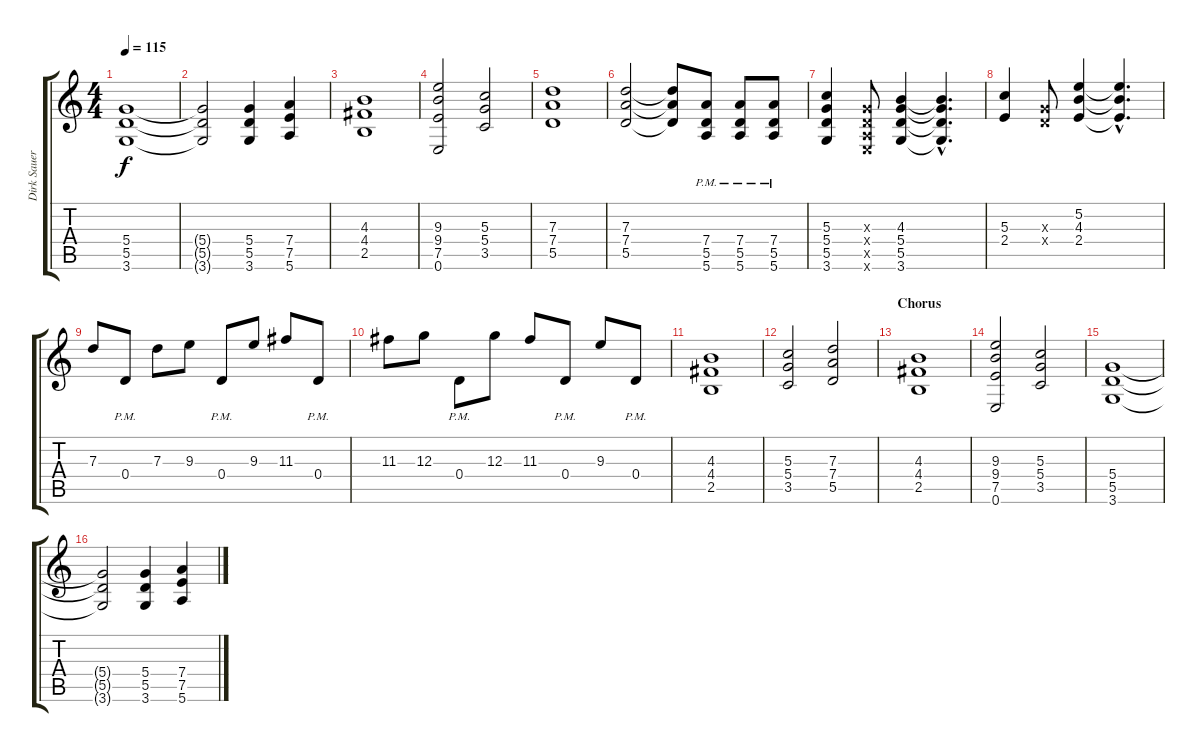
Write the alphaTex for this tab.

\track ("Dirk Sauer" "Dirk Sauer") {instrument distortionguitar}
\staff {score tabs}
\tuning (E4 B3 G3 D3 A2 E2) {hide}
\ts (4 4)
\tempo 115
\clef g2
\ks c
(5.4 5.5 3.6).1{dy f} |
(5.4{t} 5.5{t} 3.6{t}).2 (5.4 5.5 3.6).4 (7.4 7.5 5.6).4 |
(4.3 4.4 2.5).1 |
(9.3 9.4 7.5 0.6).2 (5.3 5.4 3.5).2 |
(7.3 7.4 5.5).1 |
(7.3 7.4 5.5).2 (7.3{t} 7.4{t} 5.5{t}).8 (7.4{pm} 5.5{pm} 5.6{pm}).8 (7.4{pm} 5.5{pm} 5.6{pm}).8 (7.4{pm} 5.5{pm} 5.6{pm}).8 |
(5.3 5.4 5.5 3.6).4 (0.3{x} 0.4{x} 0.5{x} 0.6{x}).8 (4.3 5.4 5.5 3.6).4 (4.3{hac t} 5.4{hac t} 5.5{hac t} 3.6{hac t}).4{d} |
(5.3 2.4).4 (0.3{x} 0.4{x}).8 (5.2 4.3 2.4).4 (5.2{hac t} 4.3{hac t} 2.4{hac t}).4{d} |
7.3.8 0.4{pm}.8 7.3.8 9.3.8 0.4{pm}.8 9.3.8 11.3.8 0.4{pm}.8 |
11.3.8 12.3.8 0.4{pm}.8 12.3.8 11.3.8 0.4{pm}.8 9.3.8 0.4{pm}.8 |
(4.3 4.4 2.5).1 |
(5.3 5.4 3.5).2 (7.3 7.4 5.5).2 |
\section ("" "Chorus")
(4.3 4.4 2.5).1 |
(9.3 9.4 7.5 0.6).2 (5.3 5.4 3.5).2 |
(5.4 5.5 3.6).1 |
(5.4{t} 5.5{t} 3.6{t}).2 (5.4 5.5 3.6).4 (7.4 7.5 5.6).4
